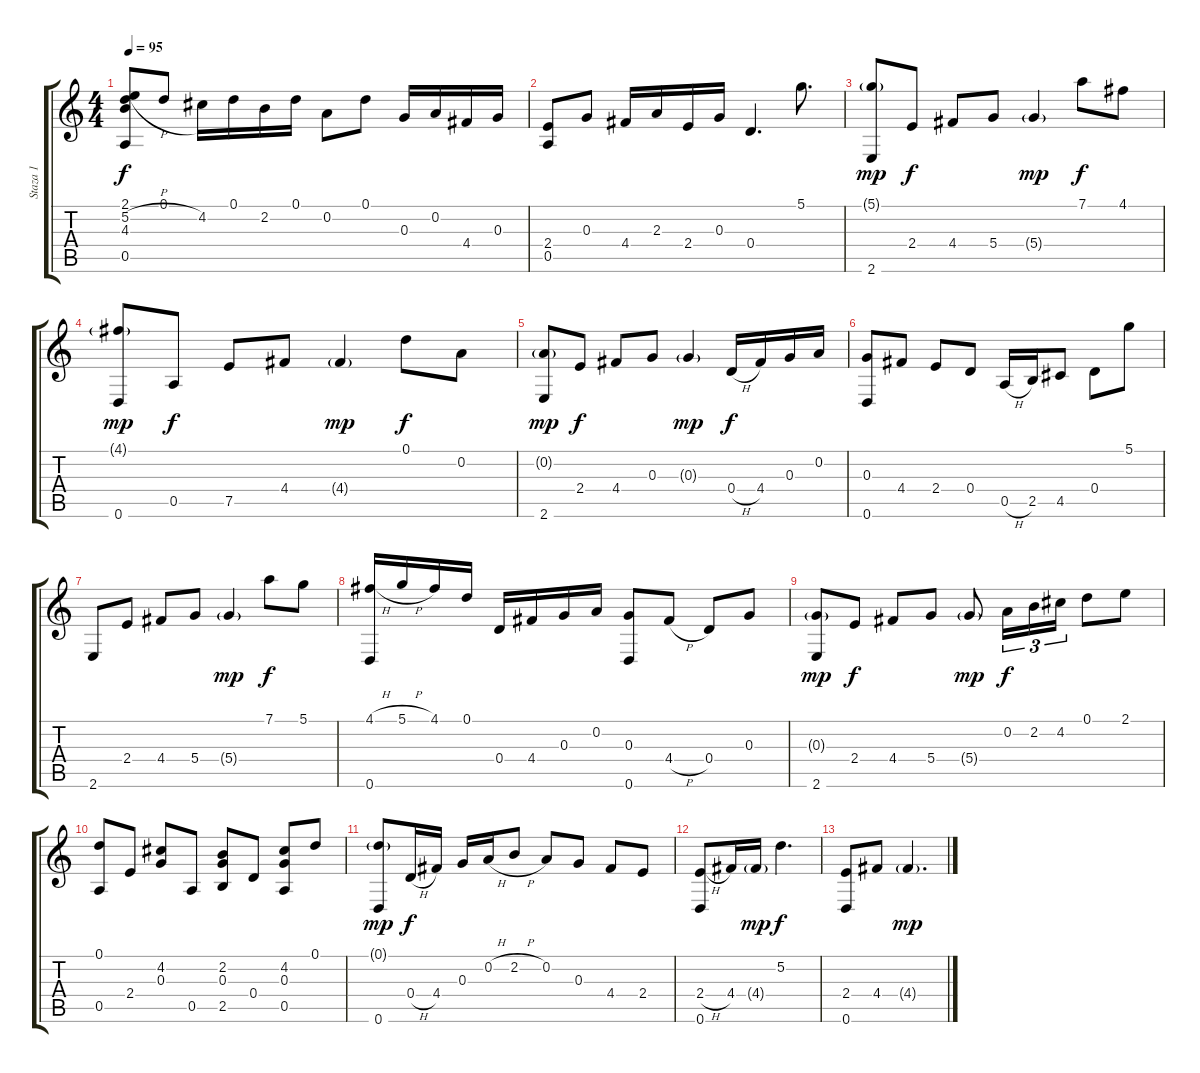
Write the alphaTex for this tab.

\track ("Staza 1" "Staza 1") {instrument acousticguitarsteel}
\staff {score tabs}
\tuning (D4 A3 G3 D3 A2 D2) {hide}
\ts (4 4)
\tempo 95
\clef g2
\ks c
(2.1 5.2{h} 4.3 0.5).8{dy f} 0.1.8 4.2.16 0.1.16 2.2.16 0.1.16 0.2.8 0.1.8 0.3.16 0.2.16 4.4.16 0.3.16 |
(2.4 0.5).8 0.3.8 4.4.16 2.3.16 2.4.16 0.3.16 0.4.4{d} 5.1.8{d} |
(5.1{g} 2.6).8{dy mp} 2.4.8{dy f} 4.4.8 5.4.8 5.4{g}.4{dy mp} 7.1.8{dy f} 4.1.8 |
(4.1{g} 0.6).8{dy mp} 0.5.8{dy f} 7.5.8 4.4.8 4.4{g}.4{dy mp} 0.1.8{dy f} 0.2.8 |
(0.2{g} 2.6).8{dy mp} 2.4.8{dy f} 4.4.8 0.3.8 0.3{g}.4{dy mp} 0.4{h}.16{dy f} 4.4.16 0.3.16 0.2.16 |
(0.3 0.6).8 4.4.8 2.4.8 0.4.8 0.5{h}.16 2.5.16 4.5.8 0.4.8 5.1.8 |
2.6.8 2.4.8 4.4.8 5.4.8 5.4{g}.4{dy mp} 7.1.8{dy f} 5.1.8 |
(4.1{h} 0.6).16 5.1{h}.16 4.1.16 0.1.16 0.4.16 4.4.16 0.3.16 0.2.16 (0.3 0.6).8 4.4{h}.8 0.4.8 0.3.8 |
(0.3{g} 2.6).8{dy mp} 2.4.8{dy f} 4.4.8 5.4.8 5.4{g}.8{dy mp} 0.2.16{tu (3 2) dy f} 2.2.16{tu (3 2)} 4.2.16{tu (3 2)} 0.1.8 2.1.8 |
(0.1 0.5).8 2.4.8 (4.2 0.3).8 0.5.8 (2.2 0.3 2.5).8 0.4.8 (4.2 0.3 0.5).8 0.1.8 |
(0.1{g} 0.6).8{dy mp} 0.4{h}.16{dy f} 4.4.16 0.3.16 0.2{h}.16 2.2{h}.8 0.2.8 0.3.8 4.4.8 2.4.8 |
(2.4{h} 0.6).8 4.4.16 4.4{g}.16{dy mp} 5.2.4{d dy f} |
(2.4 0.6).8 4.4.8 4.4{g}.4{d dy mp}
